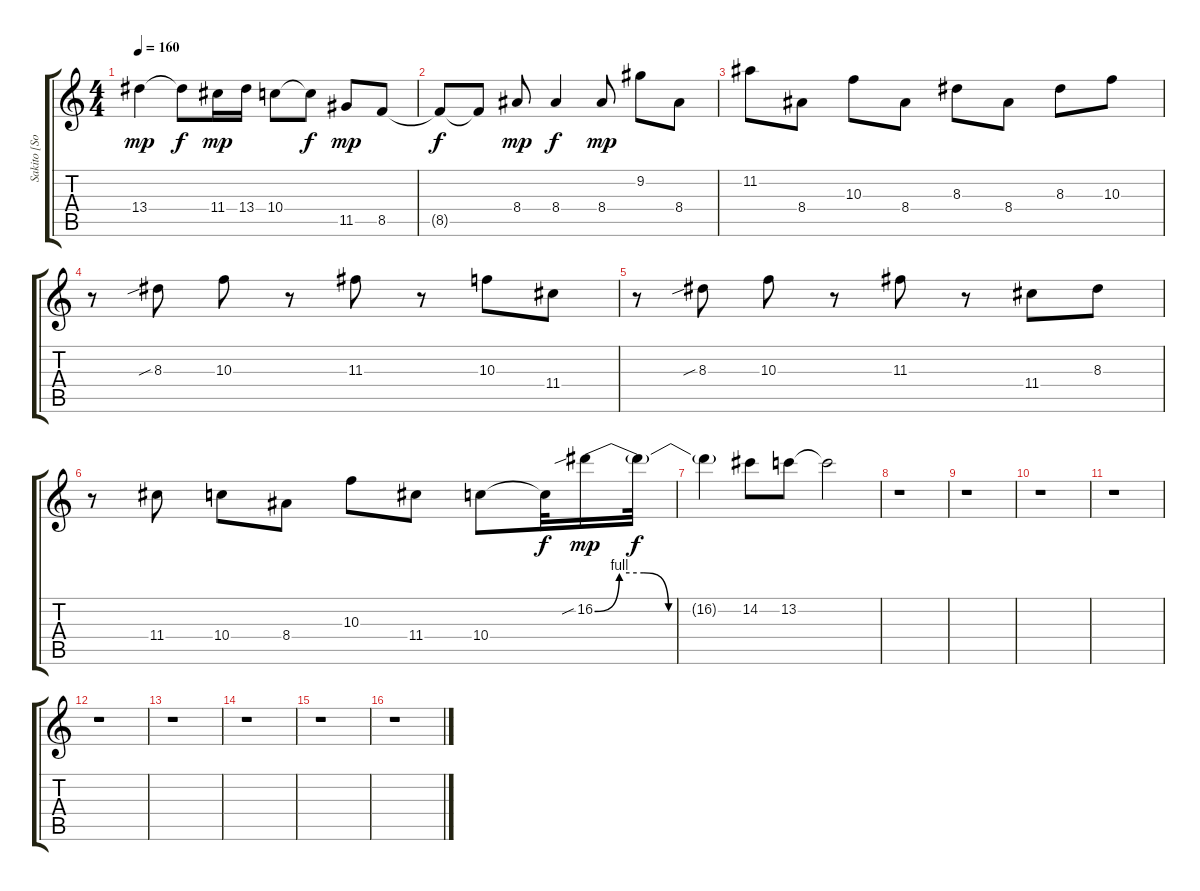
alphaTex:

\track ("Sakito [Solo]" "Sakito [So") {instrument distortionguitar}
\staff {score tabs}
\tuning (E4 B3 G3 D3 A2 E2) {hide}
\ts (4 4)
\tempo 160
\clef g2
\ks c
13.4.4{dy mp} 13.4{t}.8{dy f} 11.4.16{dy mp} 13.4.16 10.4.8 10.4{t}.8{dy f} 11.5.8{dy mp} 8.5.8 |
8.5{t}.8{dy f} 8.5{t}.8 8.4.8{dy mp} 8.4.4{dy f} 8.4.8{dy mp} 9.2.8 8.4.8 |
11.2.8 8.4.8 10.3.8 8.4.8 8.3.8 8.4.8 8.3.8 10.3.8 |
r.8 8.3{sib}.8 10.3.8 r.8 11.3.8 r.8 10.3.8 11.4.8 |
r.8 8.3{sib}.8 10.3.8 r.8 11.3.8 r.8 11.4.8 8.3.8 |
r.8 11.4.8 10.4.8 8.4.8 10.3.8 11.4.8 10.4.8 10.4{t}.32{dy f} 16.2{be (custom 0 0 10 4 20 4 30 0 60 0) sib}.16{dy mp} 16.2{t}.32{dy f} |
16.2{t}.4 14.2.8 13.2.8 13.2{t}.2 |
r.1 |
r.1 |
r.1 |
r.1 |
r.1 |
r.1 |
r.1 |
r.1 |
r.1
